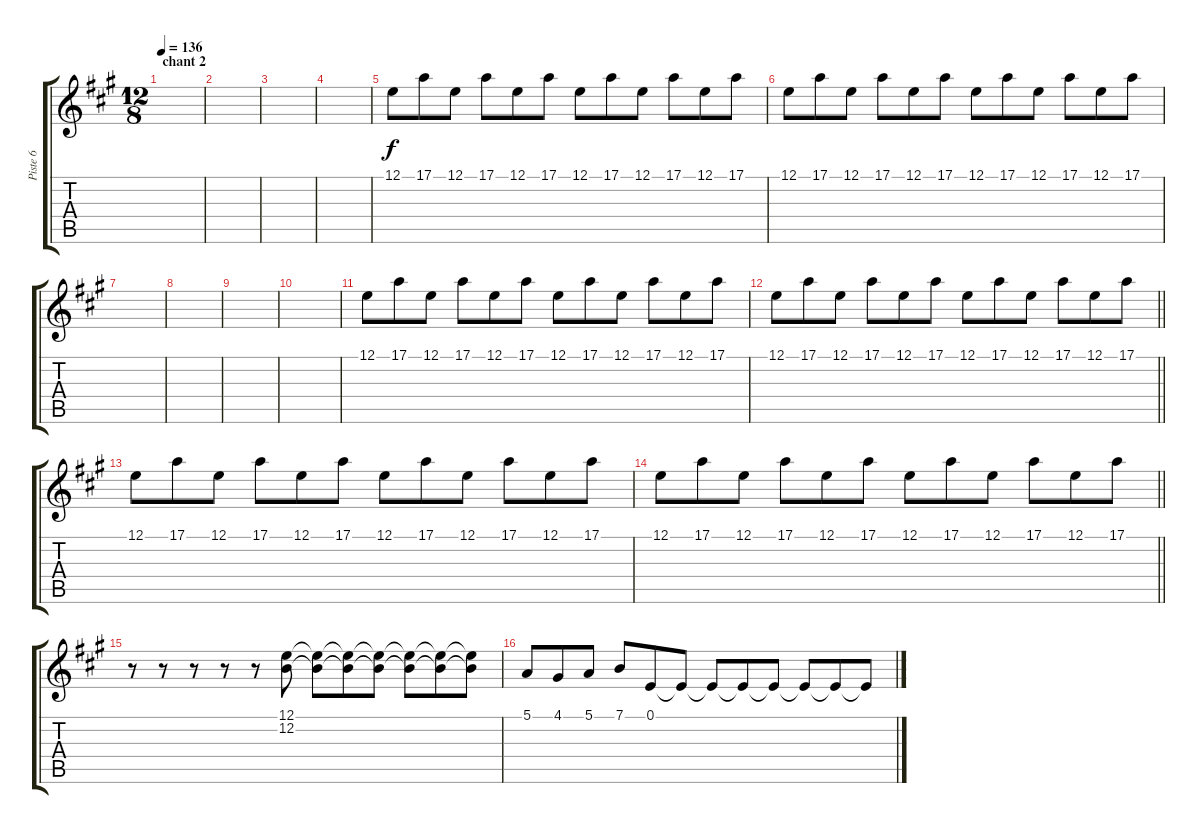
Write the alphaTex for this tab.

\track ("Piste 6" "Piste 6") {instrument stringensemble1}
\staff {score tabs}
\tuning (E4 B3 G3 D3 A2 E2) {hide}
\ts (12 8)
\section ("" "chant 2")
\tempo 136
\clef g2
\ks a
|
|
|
|
12.1.8 17.1.8 12.1.8 17.1.8 12.1.8 17.1.8 12.1.8 17.1.8 12.1.8 17.1.8 12.1.8 17.1.8 |
12.1.8 17.1.8 12.1.8 17.1.8 12.1.8 17.1.8 12.1.8 17.1.8 12.1.8 17.1.8 12.1.8 17.1.8 |
|
|
|
|
12.1.8 17.1.8 12.1.8 17.1.8 12.1.8 17.1.8 12.1.8 17.1.8 12.1.8 17.1.8 12.1.8 17.1.8 |
\barLineRight lightlight
12.1.8 17.1.8 12.1.8 17.1.8 12.1.8 17.1.8 12.1.8 17.1.8 12.1.8 17.1.8 12.1.8 17.1.8 |
12.1.8 17.1.8 12.1.8 17.1.8 12.1.8 17.1.8 12.1.8 17.1.8 12.1.8 17.1.8 12.1.8 17.1.8 |
\barLineRight lightlight
12.1.8 17.1.8 12.1.8 17.1.8 12.1.8 17.1.8 12.1.8 17.1.8 12.1.8 17.1.8 12.1.8 17.1.8 |
r.8 r.8 r.8 r.8 r.8 (12.1 12.2).8 (12.1{t} 12.2{t}).8 (12.1{t} 12.2{t}).8 (12.1{t} 12.2{t}).8 (12.1{t} 12.2{t}).8 (12.1{t} 12.2{t}).8 (12.1{t} 12.2{t}).8 |
5.1.8 4.1.8 5.1.8 7.1.8 0.1.8 0.1{t}.8 0.1{t}.8 0.1{t}.8 0.1{t}.8 0.1{t}.8 0.1{t}.8 0.1{t}.8
